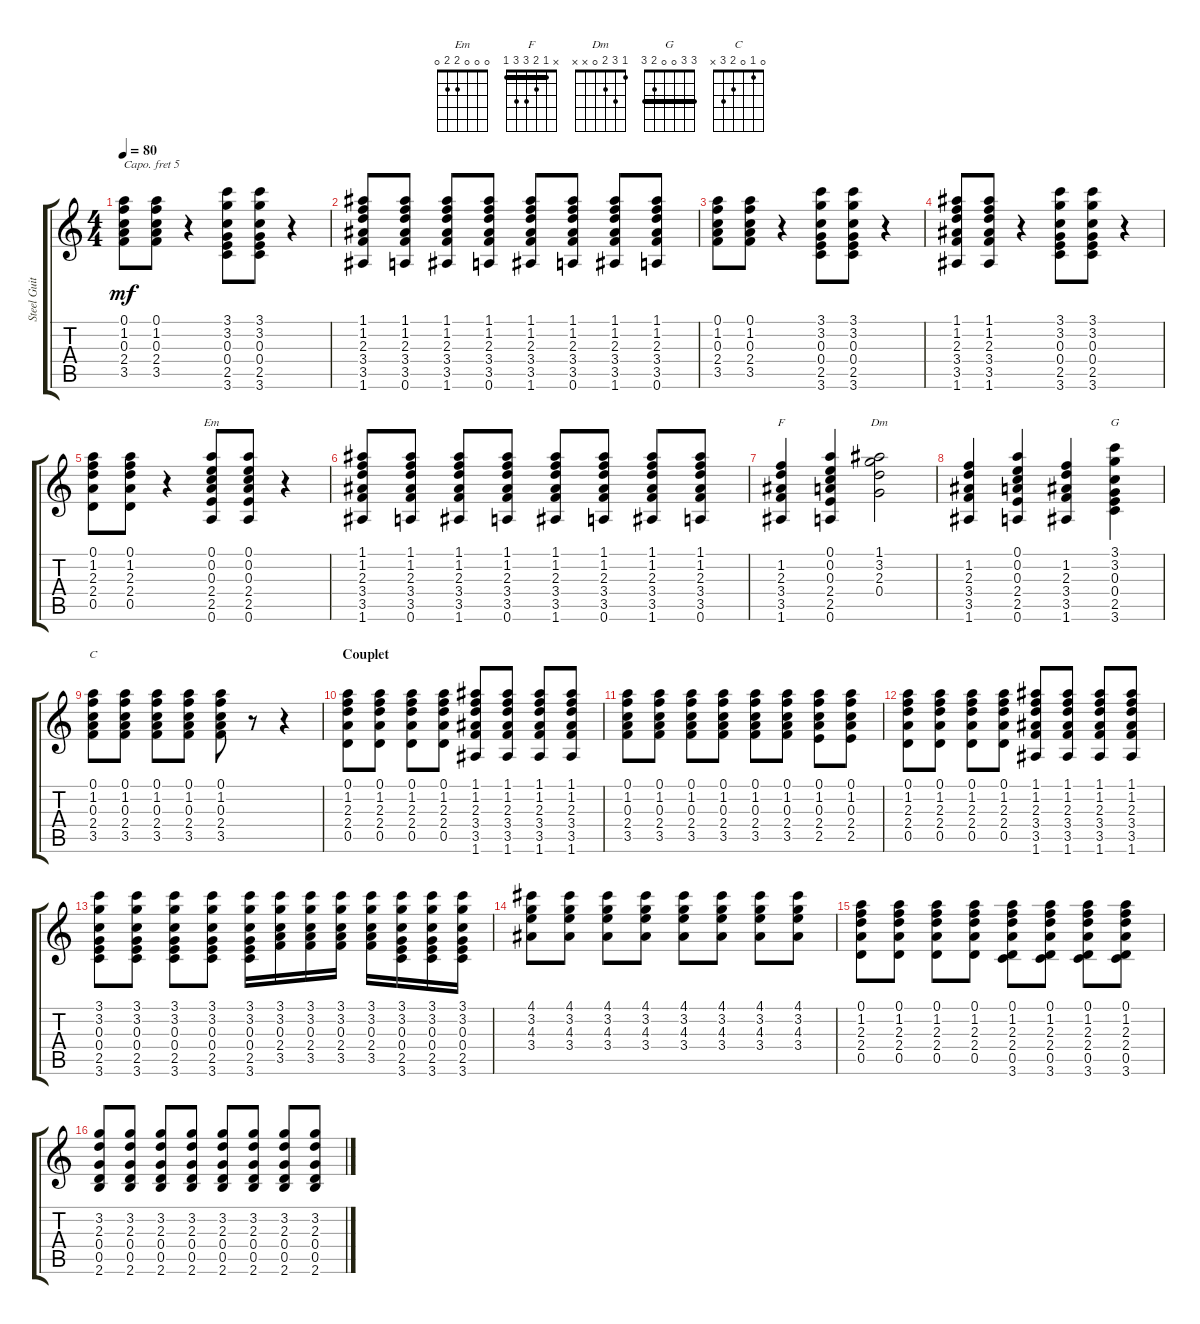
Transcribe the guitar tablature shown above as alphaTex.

\track ("Steel Guitar" "Steel Guit") {instrument acousticguitarsteel}
\staff {score tabs}
\capo 5
\tuning (E4 B3 G3 D3 A2 E2) {hide}
\chord ("Em" 0 0 0 2 2 0)
\chord ("F" x 1 2 3 3 1) {barre 1}
\chord ("Dm" 1 3 2 0 x x)
\chord ("G" 3 3 0 0 2 3) {barre 3}
\chord ("C" 0 1 0 2 3 x)
\ts (4 4)
\tempo 80
\clef g2
\ks c
(0.1 1.2 0.3 2.4 3.5).8{dy mf} (0.1 1.2 0.3 2.4 3.5).8 r.4 (3.1 3.2 0.3 0.4 2.5 3.6).8 (3.1 3.2 0.3 0.4 2.5 3.6).8 r.4 |
(1.1 1.2 2.3 3.4 3.5 1.6).8 (1.1 1.2 2.3 3.4 3.5 0.6).8 (1.1 1.2 2.3 3.4 3.5 1.6).8 (1.1 1.2 2.3 3.4 3.5 0.6).8 (1.1 1.2 2.3 3.4 3.5 1.6).8 (1.1 1.2 2.3 3.4 3.5 0.6).8 (1.1 1.2 2.3 3.4 3.5 1.6).8 (1.1 1.2 2.3 3.4 3.5 0.6).8 |
(0.1 1.2 0.3 2.4 3.5).8 (0.1 1.2 0.3 2.4 3.5).8 r.4 (3.1 3.2 0.3 0.4 2.5 3.6).8 (3.1 3.2 0.3 0.4 2.5 3.6).8 r.4 |
(1.1 1.2 2.3 3.4 3.5 1.6).8 (1.1 1.2 2.3 3.4 3.5 1.6).8 r.4 (3.1 3.2 0.3 0.4 2.5 3.6).8 (3.1 3.2 0.3 0.4 2.5 3.6).8 r.4 |
(0.1 1.2 2.3 2.4 0.5).8 (0.1 1.2 2.3 2.4 0.5).8 r.4 (0.1 0.2 0.3 2.4 2.5 0.6).8{ch "Em"} (0.1 0.2 0.3 2.4 2.5 0.6).8 r.4 |
(1.1 1.2 2.3 3.4 3.5 1.6).8 (1.1 1.2 2.3 3.4 3.5 0.6).8 (1.1 1.2 2.3 3.4 3.5 1.6).8 (1.1 1.2 2.3 3.4 3.5 0.6).8 (1.1 1.2 2.3 3.4 3.5 1.6).8 (1.1 1.2 2.3 3.4 3.5 0.6).8 (1.1 1.2 2.3 3.4 3.5 1.6).8 (1.1 1.2 2.3 3.4 3.5 0.6).8 |
(1.2 2.3 3.4 3.5 1.6).4{ch "F"} (0.1 0.2 0.3 2.4 2.5 0.6).4 (1.1 3.2 2.3 0.4).2{ch "Dm"} |
(1.2 2.3 3.4 3.5 1.6).4 (0.1 0.2 0.3 2.4 2.5 0.6).4 (1.2 2.3 3.4 3.5 1.6).4 (3.1 3.2 0.3 0.4 2.5 3.6).4{ch "G"} |
(0.1 1.2 0.3 2.4 3.5).8{ch "C"} (0.1 1.2 0.3 2.4 3.5).8 (0.1 1.2 0.3 2.4 3.5).8 (0.1 1.2 0.3 2.4 3.5).8 (0.1 1.2 0.3 2.4 3.5).8 r.8 r.4 |
\section ("" "Couplet")
(0.1 1.2 2.3 2.4 0.5).8 (0.1 1.2 2.3 2.4 0.5).8 (0.1 1.2 2.3 2.4 0.5).8 (0.1 1.2 2.3 2.4 0.5).8 (1.1 1.2 2.3 3.4 3.5 1.6).8 (1.1 1.2 2.3 3.4 3.5 1.6).8 (1.1 1.2 2.3 3.4 3.5 1.6).8 (1.1 1.2 2.3 3.4 3.5 1.6).8 |
(0.1 1.2 0.3 2.4 3.5).8 (0.1 1.2 0.3 2.4 3.5).8 (0.1 1.2 0.3 2.4 3.5).8 (0.1 1.2 0.3 2.4 3.5).8 (0.1 1.2 0.3 2.4 3.5).8 (0.1 1.2 0.3 2.4 3.5).8 (0.1 1.2 0.3 2.4 2.5).8 (0.1 1.2 0.3 2.4 2.5).8 |
(0.1 1.2 2.3 2.4 0.5).8 (0.1 1.2 2.3 2.4 0.5).8 (0.1 1.2 2.3 2.4 0.5).8 (0.1 1.2 2.3 2.4 0.5).8 (1.1 1.2 2.3 3.4 3.5 1.6).8 (1.1 1.2 2.3 3.4 3.5 1.6).8 (1.1 1.2 2.3 3.4 3.5 1.6).8 (1.1 1.2 2.3 3.4 3.5 1.6).8 |
(3.1 3.2 0.3 0.4 2.5 3.6).8 (3.1 3.2 0.3 0.4 2.5 3.6).8 (3.1 3.2 0.3 0.4 2.5 3.6).8 (3.1 3.2 0.3 0.4 2.5 3.6).8 (3.1 3.2 0.3 0.4 2.5 3.6).16 (3.1 3.2 0.3 2.4 3.5).16 (3.1 3.2 0.3 2.4 3.5).16 (3.1 3.2 0.3 2.4 3.5).16 (3.1 3.2 0.3 2.4 3.5).16 (3.1 3.2 0.3 0.4 2.5 3.6).16 (3.1 3.2 0.3 0.4 2.5 3.6).16 (3.1 3.2 0.3 0.4 2.5 3.6).16 |
(4.1 3.2 4.3 3.4).8 (4.1 3.2 4.3 3.4).8 (4.1 3.2 4.3 3.4).8 (4.1 3.2 4.3 3.4).8 (4.1 3.2 4.3 3.4).8 (4.1 3.2 4.3 3.4).8 (4.1 3.2 4.3 3.4).8 (4.1 3.2 4.3 3.4).8 |
(0.1 1.2 2.3 2.4 0.5).8 (0.1 1.2 2.3 2.4 0.5).8 (0.1 1.2 2.3 2.4 0.5).8 (0.1 1.2 2.3 2.4 0.5).8 (0.1 1.2 2.3 2.4 0.5 3.6).8 (0.1 1.2 2.3 2.4 0.5 3.6).8 (0.1 1.2 2.3 2.4 0.5 3.6).8 (0.1 1.2 2.3 2.4 0.5 3.6).8 |
(3.2 2.3 0.4 0.5 2.6).8 (3.2 2.3 0.4 0.5 2.6).8 (3.2 2.3 0.4 0.5 2.6).8 (3.2 2.3 0.4 0.5 2.6).8 (3.2 2.3 0.4 0.5 2.6).8 (3.2 2.3 0.4 0.5 2.6).8 (3.2 2.3 0.4 0.5 2.6).8 (3.2 2.3 0.4 0.5 2.6).8
